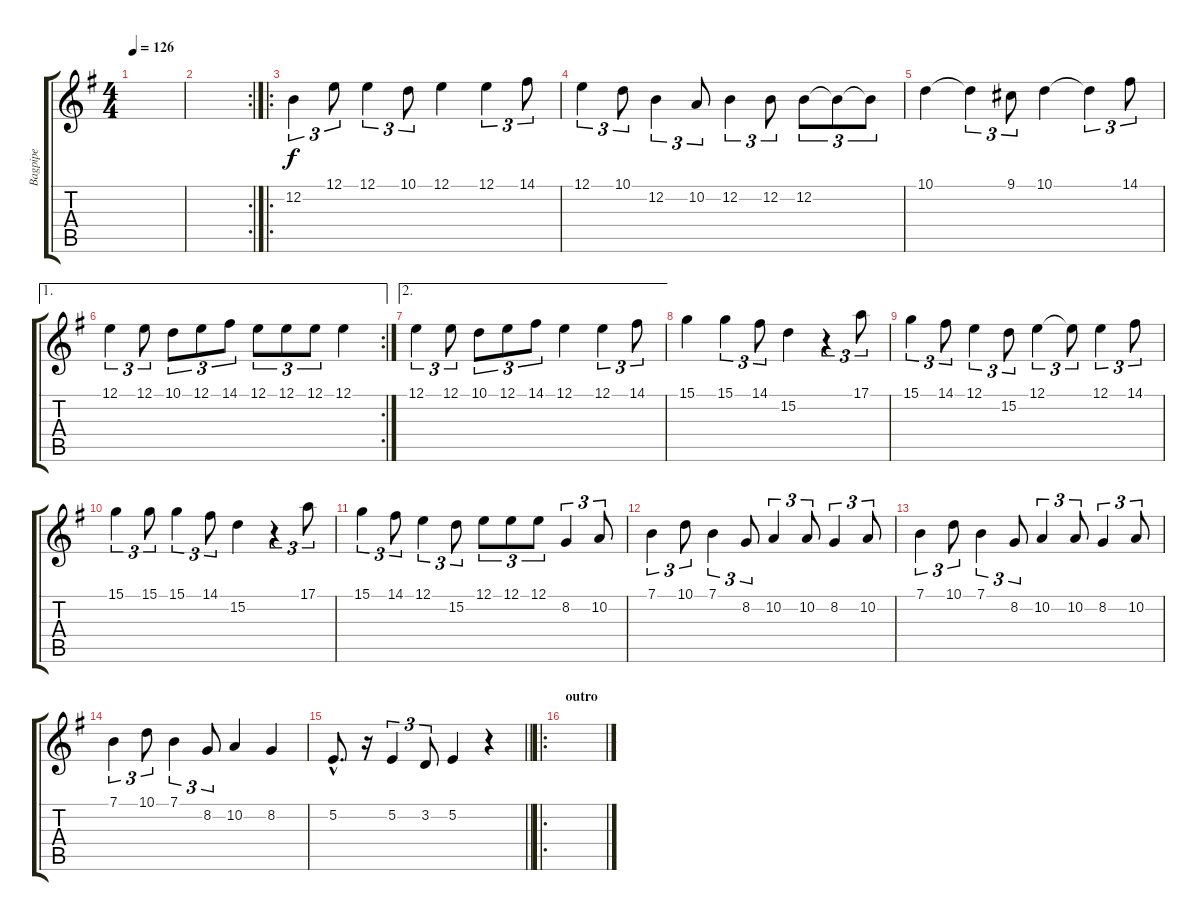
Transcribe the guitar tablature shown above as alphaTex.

\track ("Bagpipe" "Bagpipe") {instrument bagpipe}
\staff {score tabs}
\tuning (E4 B3 G3 D3 A2 E2) {hide}
\ts (4 4)
\tempo 126
\clef g2
\ks eminor
|
\rc 2
|
\ro
12.2.4{tu (3 2)} 12.1.8{tu (3 2)} 12.1.4{tu (3 2)} 10.1.8{tu (3 2)} 12.1.4 12.1.4{tu (3 2)} 14.1.8{tu (3 2)} |
12.1.4{tu (3 2)} 10.1.8{tu (3 2)} 12.2.4{tu (3 2)} 10.2.8{tu (3 2)} 12.2.4{tu (3 2)} 12.2.8{tu (3 2)} 12.2.8{tu (3 2)} 12.2{t}.8{tu (3 2)} 12.2{t}.8{tu (3 2)} |
10.1.4 10.1{t}.4{tu (3 2)} 9.1.8{tu (3 2)} 10.1.4 10.1{t}.4{tu (3 2)} 14.1.8{tu (3 2)} |
\ae 1
\rc 2
12.1.4{tu (3 2)} 12.1.8{tu (3 2)} 10.1.8{tu (3 2)} 12.1.8{tu (3 2)} 14.1.8{tu (3 2)} 12.1.8{tu (3 2)} 12.1.8{tu (3 2)} 12.1.8{tu (3 2)} 12.1.4 |
\ae 2
12.1.4{tu (3 2)} 12.1.8{tu (3 2)} 10.1.8{tu (3 2)} 12.1.8{tu (3 2)} 14.1.8{tu (3 2)} 12.1.4 12.1.4{tu (3 2)} 14.1.8{tu (3 2)} |
15.1.4 15.1.4{tu (3 2)} 14.1.8{tu (3 2)} 15.2.4 r.4{tu (3 2)} 17.1.8{tu (3 2)} |
15.1.4{tu (3 2)} 14.1.8{tu (3 2)} 12.1.4{tu (3 2)} 15.2.8{tu (3 2)} 12.1.4{tu (3 2)} 12.1{t}.8{tu (3 2)} 12.1.4{tu (3 2)} 14.1.8{tu (3 2)} |
15.1.4{tu (3 2)} 15.1.8{tu (3 2)} 15.1.4{tu (3 2)} 14.1.8{tu (3 2)} 15.2.4 r.4{tu (3 2)} 17.1.8{tu (3 2)} |
15.1.4{tu (3 2)} 14.1.8{tu (3 2)} 12.1.4{tu (3 2)} 15.2.8{tu (3 2)} 12.1.8{tu (3 2)} 12.1.8{tu (3 2)} 12.1.8{tu (3 2)} 8.2.4{tu (3 2)} 10.2.8{tu (3 2)} |
7.1.4{tu (3 2)} 10.1.8{tu (3 2)} 7.1.4{tu (3 2)} 8.2.8{tu (3 2)} 10.2.4{tu (3 2)} 10.2.8{tu (3 2)} 8.2.4{tu (3 2)} 10.2.8{tu (3 2)} |
7.1.4{tu (3 2)} 10.1.8{tu (3 2)} 7.1.4{tu (3 2)} 8.2.8{tu (3 2)} 10.2.4{tu (3 2)} 10.2.8{tu (3 2)} 8.2.4{tu (3 2)} 10.2.8{tu (3 2)} |
7.1.4{tu (3 2)} 10.1.8{tu (3 2)} 7.1.4{tu (3 2)} 8.2.8{tu (3 2)} 10.2.4 8.2.4 |
\barLineRight lightlight
5.2{hac}.8{d} r.16 5.2.4{tu (3 2)} 3.2.8{tu (3 2)} 5.2.4 r.4 |
\ro
\section ("" "outro")
